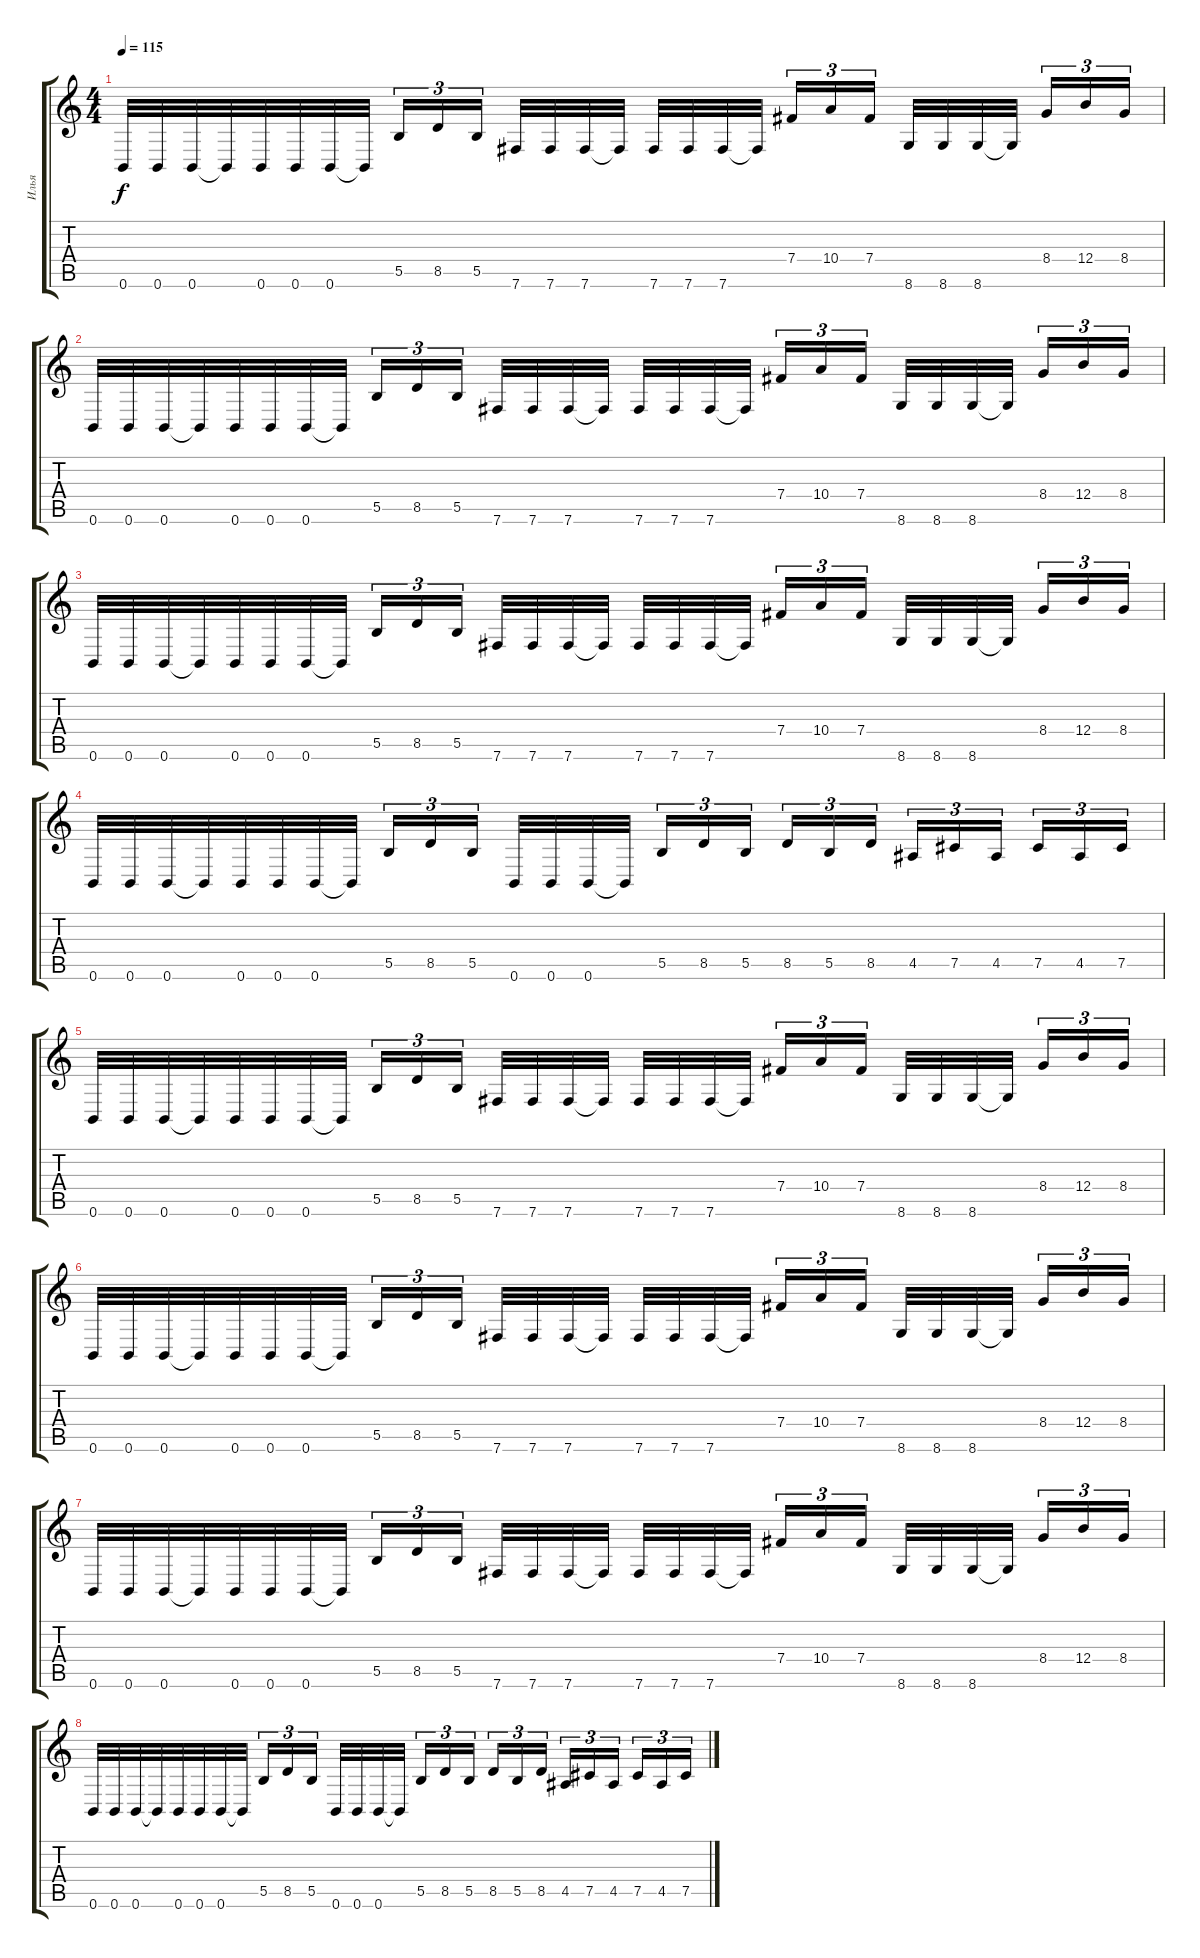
\track ("Илья" "Илья") {instrument distortionguitar}
\staff {score tabs}
\tuning (Db4 Ab3 E3 B2 Gb2 B1) {hide}
\ts (4 4)
\tempo 115
\clef g2
\ks c
0.6.32{dy f} 0.6.32 0.6.32 0.6{t}.32 0.6.32 0.6.32 0.6.32 0.6{t}.32 5.5.16{tu (3 2)} 8.5.16{tu (3 2)} 5.5.16{tu (3 2) beam splitsecondary} 7.6.32 7.6.32 7.6.32 7.6{t}.32 7.6.32 7.6.32 7.6.32 7.6{t}.32{beam splitsecondary} 7.4.16{tu (3 2)} 10.4.16{tu (3 2)} 7.4.16{tu (3 2)} 8.6.32 8.6.32 8.6.32 8.6{t}.32{beam splitsecondary} 8.4.16{tu (3 2)} 12.4.16{tu (3 2)} 8.4.16{tu (3 2)} |
0.6.32 0.6.32 0.6.32 0.6{t}.32 0.6.32 0.6.32 0.6.32 0.6{t}.32 5.5.16{tu (3 2)} 8.5.16{tu (3 2)} 5.5.16{tu (3 2) beam splitsecondary} 7.6.32 7.6.32 7.6.32 7.6{t}.32 7.6.32 7.6.32 7.6.32 7.6{t}.32{beam splitsecondary} 7.4.16{tu (3 2)} 10.4.16{tu (3 2)} 7.4.16{tu (3 2)} 8.6.32 8.6.32 8.6.32 8.6{t}.32{beam splitsecondary} 8.4.16{tu (3 2)} 12.4.16{tu (3 2)} 8.4.16{tu (3 2)} |
0.6.32 0.6.32 0.6.32 0.6{t}.32 0.6.32 0.6.32 0.6.32 0.6{t}.32 5.5.16{tu (3 2)} 8.5.16{tu (3 2)} 5.5.16{tu (3 2) beam splitsecondary} 7.6.32 7.6.32 7.6.32 7.6{t}.32 7.6.32 7.6.32 7.6.32 7.6{t}.32{beam splitsecondary} 7.4.16{tu (3 2)} 10.4.16{tu (3 2)} 7.4.16{tu (3 2)} 8.6.32 8.6.32 8.6.32 8.6{t}.32{beam splitsecondary} 8.4.16{tu (3 2)} 12.4.16{tu (3 2)} 8.4.16{tu (3 2)} |
0.6.32 0.6.32 0.6.32 0.6{t}.32 0.6.32 0.6.32 0.6.32 0.6{t}.32 5.5.16{tu (3 2)} 8.5.16{tu (3 2)} 5.5.16{tu (3 2) beam splitsecondary} 0.6.32 0.6.32 0.6.32 0.6{t}.32 5.5.16{tu (3 2)} 8.5.16{tu (3 2)} 5.5.16{tu (3 2) beam splitsecondary} 8.5.16{tu (3 2)} 5.5.16{tu (3 2)} 8.5.16{tu (3 2)} 4.5.16{tu (3 2)} 7.5.16{tu (3 2)} 4.5.16{tu (3 2) beam splitsecondary} 7.5.16{tu (3 2)} 4.5.16{tu (3 2)} 7.5.16{tu (3 2)} |
0.6.32 0.6.32 0.6.32 0.6{t}.32 0.6.32 0.6.32 0.6.32 0.6{t}.32 5.5.16{tu (3 2)} 8.5.16{tu (3 2)} 5.5.16{tu (3 2) beam splitsecondary} 7.6.32 7.6.32 7.6.32 7.6{t}.32 7.6.32 7.6.32 7.6.32 7.6{t}.32{beam splitsecondary} 7.4.16{tu (3 2)} 10.4.16{tu (3 2)} 7.4.16{tu (3 2)} 8.6.32 8.6.32 8.6.32 8.6{t}.32{beam splitsecondary} 8.4.16{tu (3 2)} 12.4.16{tu (3 2)} 8.4.16{tu (3 2)} |
0.6.32 0.6.32 0.6.32 0.6{t}.32 0.6.32 0.6.32 0.6.32 0.6{t}.32 5.5.16{tu (3 2)} 8.5.16{tu (3 2)} 5.5.16{tu (3 2) beam splitsecondary} 7.6.32 7.6.32 7.6.32 7.6{t}.32 7.6.32 7.6.32 7.6.32 7.6{t}.32{beam splitsecondary} 7.4.16{tu (3 2)} 10.4.16{tu (3 2)} 7.4.16{tu (3 2)} 8.6.32 8.6.32 8.6.32 8.6{t}.32{beam splitsecondary} 8.4.16{tu (3 2)} 12.4.16{tu (3 2)} 8.4.16{tu (3 2)} |
0.6.32 0.6.32 0.6.32 0.6{t}.32 0.6.32 0.6.32 0.6.32 0.6{t}.32 5.5.16{tu (3 2)} 8.5.16{tu (3 2)} 5.5.16{tu (3 2) beam splitsecondary} 7.6.32 7.6.32 7.6.32 7.6{t}.32 7.6.32 7.6.32 7.6.32 7.6{t}.32{beam splitsecondary} 7.4.16{tu (3 2)} 10.4.16{tu (3 2)} 7.4.16{tu (3 2)} 8.6.32 8.6.32 8.6.32 8.6{t}.32{beam splitsecondary} 8.4.16{tu (3 2)} 12.4.16{tu (3 2)} 8.4.16{tu (3 2)} |
0.6.32 0.6.32 0.6.32 0.6{t}.32 0.6.32 0.6.32 0.6.32 0.6{t}.32 5.5.16{tu (3 2)} 8.5.16{tu (3 2)} 5.5.16{tu (3 2) beam splitsecondary} 0.6.32 0.6.32 0.6.32 0.6{t}.32 5.5.16{tu (3 2)} 8.5.16{tu (3 2)} 5.5.16{tu (3 2) beam splitsecondary} 8.5.16{tu (3 2)} 5.5.16{tu (3 2)} 8.5.16{tu (3 2)} 4.5.16{tu (3 2)} 7.5.16{tu (3 2)} 4.5.16{tu (3 2) beam splitsecondary} 7.5.16{tu (3 2)} 4.5.16{tu (3 2)} 7.5.16{tu (3 2)}
